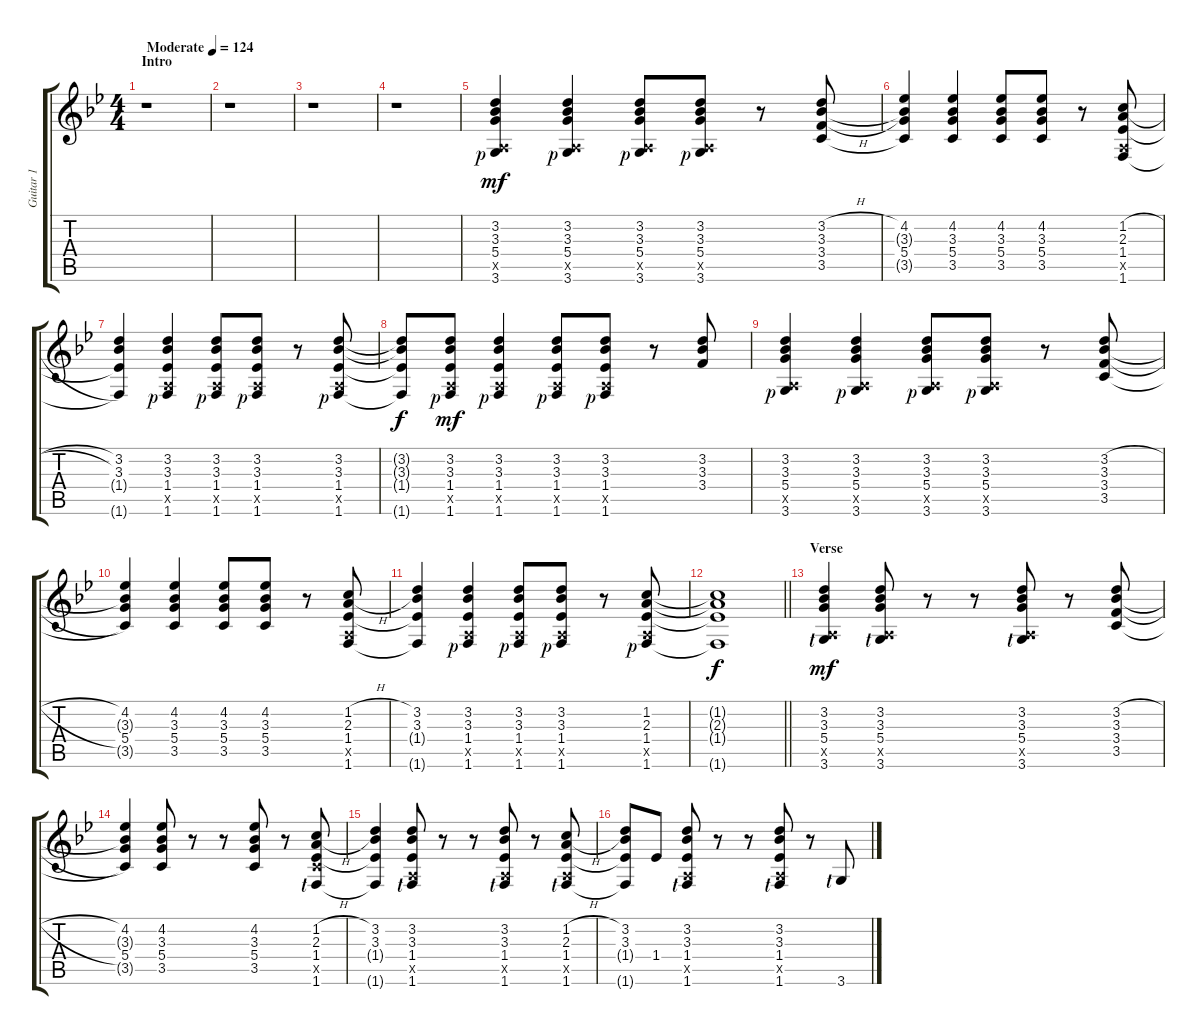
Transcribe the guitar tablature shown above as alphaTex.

\track ("Guitar 1" "Guitar 1") {instrument electricguitarclean}
\staff {score tabs}
\tuning (E4 B3 G3 D3 A2 E2) {hide}
\ts (4 4)
\section ("" "Intro")
\tempo (124 "Moderate")
\clef g2
\ks gminor
r.1{dy mf instrument electricguitarclean} |
r.1 |
r.1 |
r.1 |
(3.2 3.3 5.4 0.5{x} 3.6{rf 1}).4 (3.2 3.3 5.4 0.5{x} 3.6{rf 1}).4 (3.2 3.3 5.4 0.5{x} 3.6{rf 1}).8 (3.2 3.3 5.4 0.5{x} 3.6{rf 1}).8 r.8 (3.2{h} 3.3 3.4{h} 3.5).8 |
(4.2 3.3{t} 5.4 3.5{t}).4 (4.2 3.3 5.4 3.5).4 (4.2 3.3 5.4 3.5).8 (4.2 3.3 5.4 3.5).8 r.8 (1.2{h} 2.3{h} 1.4 0.5{x} 1.6).8 |
(3.2 3.3 1.4{t} 1.6{t}).4 (3.2 3.3 1.4 0.5{x} 1.6{rf 1}).4 (3.2 3.3 1.4 0.5{x} 1.6{rf 1}).8 (3.2 3.3 1.4 0.5{x} 1.6{rf 1}).8 r.8 (3.2 3.3 1.4 0.5{x} 1.6{rf 1}).8 |
(3.2{t} 3.3{t} 1.4{t} 1.6{t}).8{dy f} (3.2 3.3 1.4 0.5{x} 1.6{rf 1}).8{dy mf} (3.2 3.3 1.4 0.5{x} 1.6{rf 1}).4 (3.2 3.3 1.4 0.5{x} 1.6{rf 1}).8 (3.2 3.3 1.4 0.5{x} 1.6{rf 1}).8 r.8 (3.2 3.3 3.4).8 |
(3.2 3.3 5.4 0.5{x} 3.6{rf 1}).4 (3.2 3.3 5.4 0.5{x} 3.6{rf 1}).4 (3.2 3.3 5.4 0.5{x} 3.6{rf 1}).8 (3.2 3.3 5.4 0.5{x} 3.6{rf 1}).8 r.8 (3.2{h} 3.3 3.4{h} 3.5).8 |
(4.2 3.3{t} 5.4 3.5{t}).4 (4.2 3.3 5.4 3.5).4 (4.2 3.3 5.4 3.5).8 (4.2 3.3 5.4 3.5).8 r.8 (1.2{h} 2.3{h} 1.4 0.5{x} 1.6).8 |
(3.2 3.3 1.4{t} 1.6{t}).4 (3.2 3.3 1.4 0.5{x} 1.6{rf 1}).4 (3.2 3.3 1.4 0.5{x} 1.6{rf 1}).8 (3.2 3.3 1.4 0.5{x} 1.6{rf 1}).8 r.8 (1.2 2.3 1.4 0.5{x} 1.6{rf 1}).8 |
\barLineRight lightlight
(1.2{t} 2.3{t} 1.4{t} 1.6{t}).1{dy f} |
\section ("" "Verse")
(3.2 3.3 5.4 0.5{x} 3.6{lf 1}).4{dy mf} (3.2 3.3 5.4 0.5{x} 3.6{lf 1}).8 r.8 r.8 (3.2 3.3 5.4 0.5{x} 3.6{lf 1}).8 r.8 (3.2{h} 3.3 3.4{h} 3.5).8 |
(4.2 3.3{t} 5.4 3.5{t}).4 (4.2 3.3 5.4 3.5).8 r.8 r.8 (4.2 3.3 5.4 3.5).8 r.8 (1.2{h} 2.3{h} 1.4 3.5{x} 1.6{lf 1}).8 |
(3.2 3.3 1.4{t} 1.6{t}).4 (3.2 3.3 1.4 0.5{x} 1.6{lf 1}).8 r.8 r.8 (3.2 3.3 1.4 0.5{x} 1.6{lf 1}).8 r.8 (1.2{h} 2.3{h} 1.4 0.5{x} 1.6{lf 1}).8 |
(3.2 3.3 1.4{t} 1.6{t}).8 1.4.8 (3.2 3.3 1.4 0.5{x} 1.6{lf 1}).8 r.8 r.8 (3.2 3.3 1.4 0.5{x} 1.6{lf 1}).8 r.8 3.6{lf 1}.8
